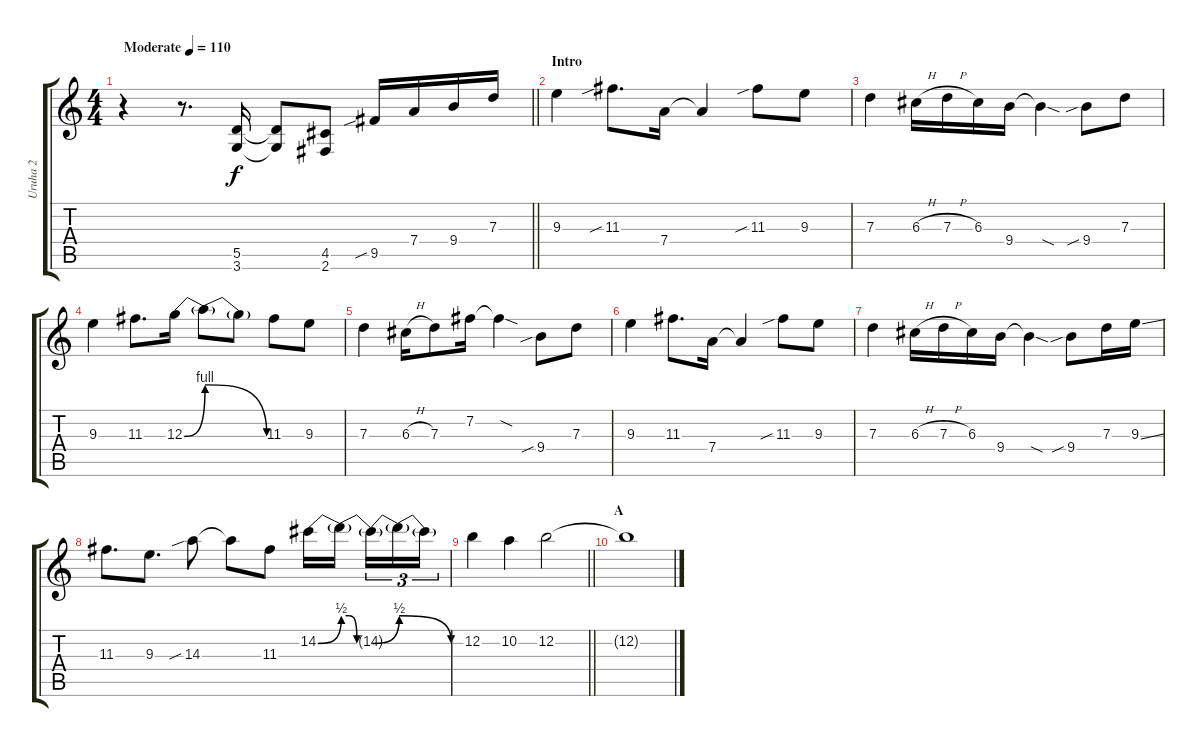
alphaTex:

\track ("Uruha 2" "Uruha 2") {instrument distortionguitar}
\staff {score tabs}
\tuning (E4 B3 G3 D3 A2 E2) {hide}
\ts (4 4)
\tempo (110 "Moderate")
\clef g2
\barLineRight lightlight
\ks c
r.4{dy f instrument distortionguitar} r.8{d} (5.5 3.6).16 (5.5{t} 3.6{t}).8 (4.5 2.6).8 9.5{sib}.16 7.4.16 9.4.16 7.3.16 |
\section ("" "Intro")
9.3.4 11.3{sib}.8{d} 7.4.16 7.4{t}.4 11.3{sib}.8 9.3.8 |
7.3.4 6.3{h}.16 7.3{h}.16 6.3.16 9.4.16 9.4{sod t}.4 9.4{sib}.8 7.3.8 |
9.3.4 11.3.8{d} 12.3{be (bend 0 0 60 4)}.16 12.3{be (release 0 4 60 0) t}.8 12.3{t}.8 11.3.8 9.3.8 |
7.3.4 6.3{h}.16 7.3.8 7.2.16 7.2{sod t}.4 9.4{sib}.8 7.3.8 |
9.3.4 11.3.8{d} 7.4.16 7.4{t}.4 11.3{sib}.8 9.3.8 |
7.3.4 6.3{h}.16 7.3{h}.16 6.3.16 9.4.16 9.4{sod t}.4 9.4{sib}.8 7.3.16 9.3{ss}.16 |
11.3.8{d} 9.3.8{d} 14.3{sib}.8 14.3{t}.8 11.3.8 14.2{be (bend 0 0 60 2)}.16 14.2{be (custom 0 2 15 2 30 0 60 0) t}.16{beam splitsecondary} 14.2{be (bend 0 0 60 2) t}.16{tu (3 2)} 14.2{be (release 0 2 60 0) t}.16{tu (3 2)} 14.2{t}.16{tu (3 2)} |
\barLineRight lightlight
12.2.4 10.2.4 12.2.2 |
\section ("" "A")
12.2{t}.1{volume 0}
